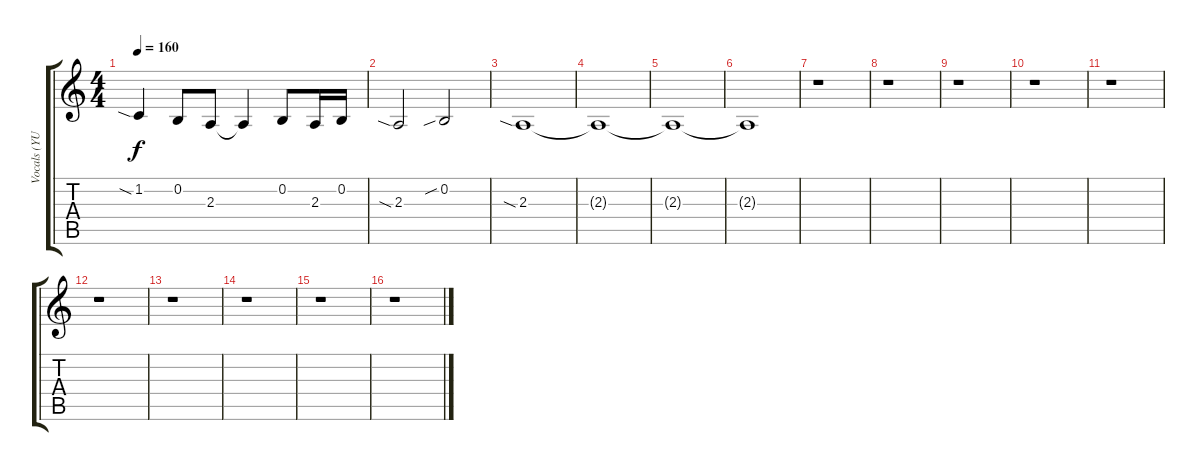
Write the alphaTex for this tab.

\track ("Vocals (YUKI)" "Vocals (YU") {instrument tenorsax}
\staff {score tabs}
\tuning (E4 B3 G3 D3 A2 E2) {hide}
\ts (4 4)
\tempo 160
\clef g2
\ks c
1.2{sia}.4{dy f} 0.2.8 2.3.8 2.3{t}.4 0.2.8 2.3.16 0.2.16 |
2.3{sia}.2 0.2{sib}.2 |
2.3{sia}.1 |
2.3{t}.1 |
2.3{t}.1{volume 8} |
2.3{t}.1{volume 8} |
r.1 |
r.1 |
r.1 |
r.1 |
r.1 |
r.1 |
r.1 |
r.1 |
r.1 |
r.1
